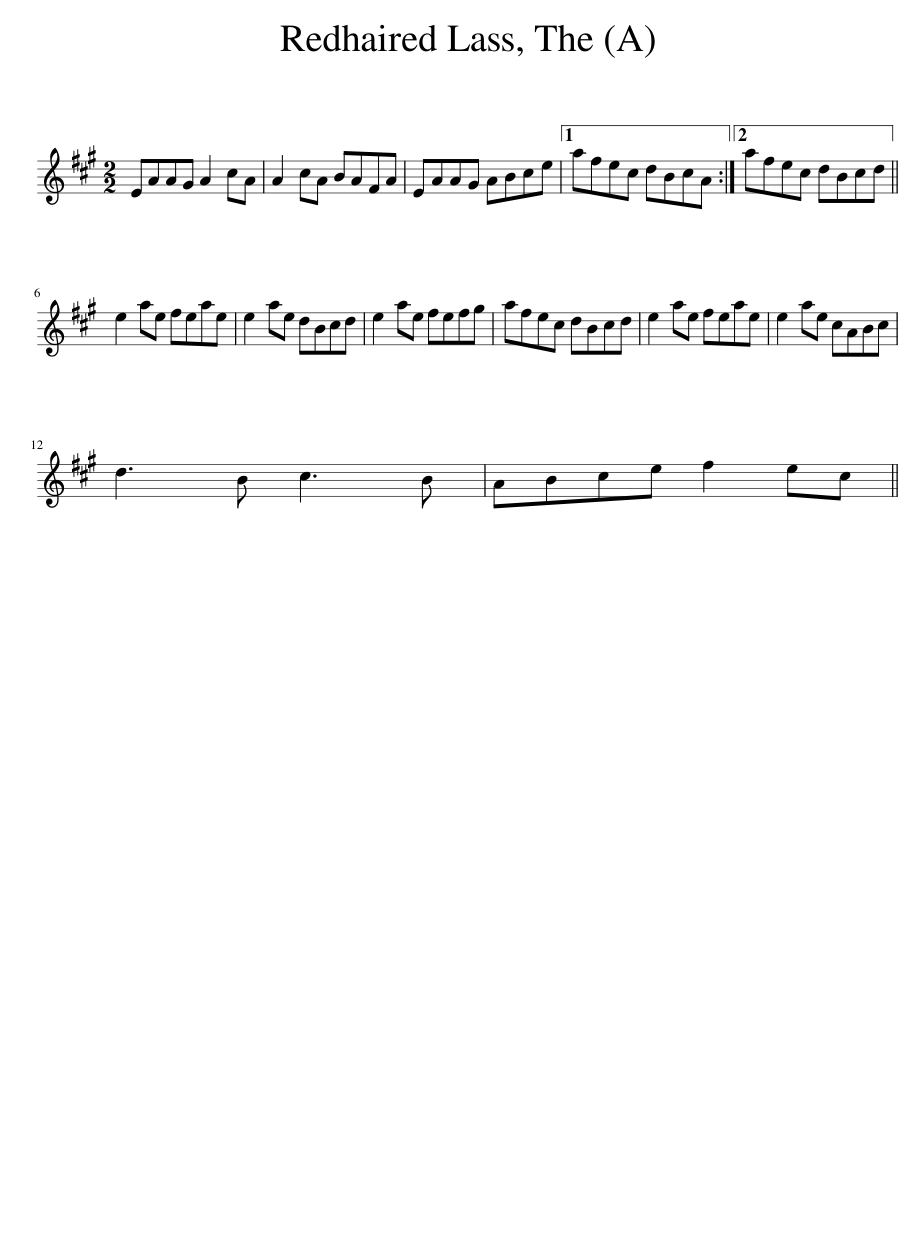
X:1
L:1/8
M:2/2
I:linebreak $
K:A
V:1 treble
V:1
 EAAG A2 cA | A2 cA BAFA | EAAG ABce |1 afec dBcA :|2 afec dBcd ||$ %5
 e2 ae feae | e2 ae dBcd | e2 ae fefg | afec dBcd | e2 ae feae | %10
 e2 ae cABc |$ d3 B c3 B | ABce f2 ec || %13
